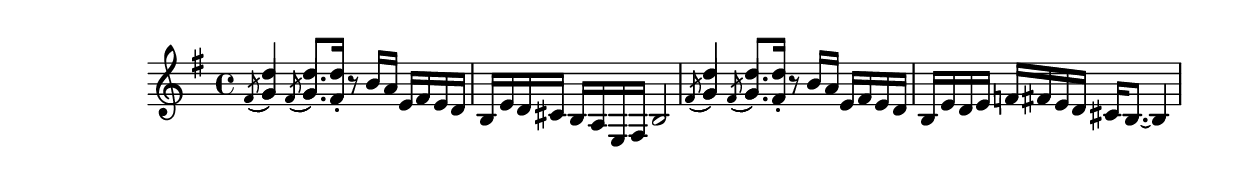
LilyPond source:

\version "2.18.0"
%\include "bend.ly"
FigureOne = \relative c' { \key e \minor
<<
{
%   \override Stem #'transparent = ##t 
%   \grace fis4 \once \hideNotes g
%   \grace fis4 \once \hideNotes g
   \slurDown
   \acciaccatura fis8 (g4)
   \acciaccatura fis8 (g4)
   s2
}
\\
{
   \stemUp
   <d' g,>4 
   <d g,>8. 
   <d fis,>16 \staccato 
   b8\rest
   b16 a 
   e fis e d 
%measure 2
   b e d cis 
   b a e fis 
   b2
}
>>
<<
{
%   \override Stem #'transparent = ##t 
%   \grace fis4 \once \hideNotes g
%   \grace fis4 \once \hideNotes g
   \slurDown
   \acciaccatura fis'8 (g4)
   \acciaccatura fis8 (g4)
   s2
}
\\
{
   \stemUp
   <d' g,>4 
   <d g,>8. 
   <d fis,>16 \staccato 
   b8\rest
   b16 a 
   e fis e d
% measure 2
   b e d e
   f fis e d
   cis b8. ~ b4
}
>>
}


\score {
\new Staff <<
\FigureOne
>>

%\midi {}
}
